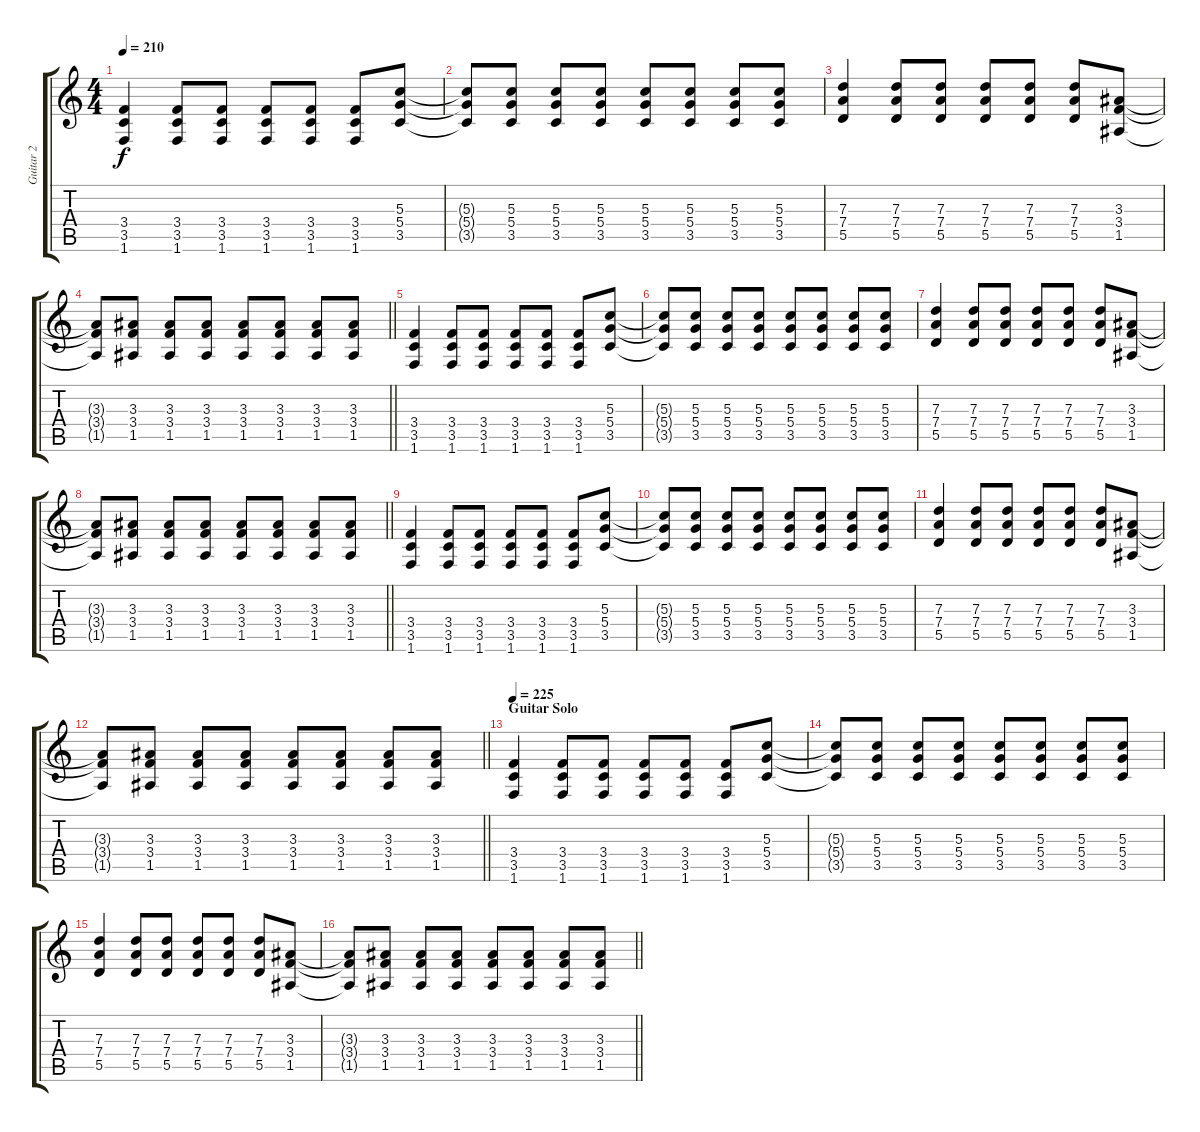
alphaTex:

\track ("Guitar 2" "Guitar 2") {instrument distortionguitar}
\staff {score tabs}
\tuning (E4 B3 G3 D3 A2 E2) {hide}
\ts (4 4)
\tempo 210
\clef g2
\ks c
(3.4 3.5 1.6).4{dy f} (3.4 3.5 1.6).8 (3.4 3.5 1.6).8 (3.4 3.5 1.6).8 (3.4 3.5 1.6).8 (3.4 3.5 1.6).8 (5.3 5.4 3.5).8 |
(5.3{t} 5.4{t} 3.5{t}).8 (5.3 5.4 3.5).8 (5.3 5.4 3.5).8 (5.3 5.4 3.5).8 (5.3 5.4 3.5).8 (5.3 5.4 3.5).8 (5.3 5.4 3.5).8 (5.3 5.4 3.5).8 |
(7.3 7.4 5.5).4 (7.3 7.4 5.5).8 (7.3 7.4 5.5).8 (7.3 7.4 5.5).8 (7.3 7.4 5.5).8 (7.3 7.4 5.5).8 (3.3 3.4 1.5).8 |
\barLineRight lightlight
(3.3{t} 3.4{t} 1.5{t}).8 (3.3 3.4 1.5).8 (3.3 3.4 1.5).8 (3.3 3.4 1.5).8 (3.3 3.4 1.5).8 (3.3 3.4 1.5).8 (3.3 3.4 1.5).8 (3.3 3.4 1.5).8 |
(3.4 3.5 1.6).4 (3.4 3.5 1.6).8 (3.4 3.5 1.6).8 (3.4 3.5 1.6).8 (3.4 3.5 1.6).8 (3.4 3.5 1.6).8 (5.3 5.4 3.5).8 |
(5.3{t} 5.4{t} 3.5{t}).8 (5.3 5.4 3.5).8 (5.3 5.4 3.5).8 (5.3 5.4 3.5).8 (5.3 5.4 3.5).8 (5.3 5.4 3.5).8 (5.3 5.4 3.5).8 (5.3 5.4 3.5).8 |
(7.3 7.4 5.5).4 (7.3 7.4 5.5).8 (7.3 7.4 5.5).8 (7.3 7.4 5.5).8 (7.3 7.4 5.5).8 (7.3 7.4 5.5).8 (3.3 3.4 1.5).8 |
\barLineRight lightlight
(3.3{t} 3.4{t} 1.5{t}).8 (3.3 3.4 1.5).8 (3.3 3.4 1.5).8 (3.3 3.4 1.5).8 (3.3 3.4 1.5).8 (3.3 3.4 1.5).8 (3.3 3.4 1.5).8 (3.3 3.4 1.5).8 |
(3.4 3.5 1.6).4 (3.4 3.5 1.6).8 (3.4 3.5 1.6).8 (3.4 3.5 1.6).8 (3.4 3.5 1.6).8 (3.4 3.5 1.6).8 (5.3 5.4 3.5).8 |
(5.3{t} 5.4{t} 3.5{t}).8 (5.3 5.4 3.5).8 (5.3 5.4 3.5).8 (5.3 5.4 3.5).8 (5.3 5.4 3.5).8 (5.3 5.4 3.5).8 (5.3 5.4 3.5).8 (5.3 5.4 3.5).8 |
(7.3 7.4 5.5).4 (7.3 7.4 5.5).8 (7.3 7.4 5.5).8 (7.3 7.4 5.5).8 (7.3 7.4 5.5).8 (7.3 7.4 5.5).8 (3.3 3.4 1.5).8 |
\barLineRight lightlight
(3.3{t} 3.4{t} 1.5{t}).8 (3.3 3.4 1.5).8 (3.3 3.4 1.5).8 (3.3 3.4 1.5).8 (3.3 3.4 1.5).8 (3.3 3.4 1.5).8 (3.3 3.4 1.5).8 (3.3 3.4 1.5).8 |
\section ("" "Guitar Solo")
\tempo 225
(3.4 3.5 1.6).4{balance 8} (3.4 3.5 1.6).8 (3.4 3.5 1.6).8 (3.4 3.5 1.6).8 (3.4 3.5 1.6).8 (3.4 3.5 1.6).8 (5.3 5.4 3.5).8 |
(5.3{t} 5.4{t} 3.5{t}).8 (5.3 5.4 3.5).8 (5.3 5.4 3.5).8 (5.3 5.4 3.5).8 (5.3 5.4 3.5).8 (5.3 5.4 3.5).8 (5.3 5.4 3.5).8 (5.3 5.4 3.5).8 |
(7.3 7.4 5.5).4 (7.3 7.4 5.5).8 (7.3 7.4 5.5).8 (7.3 7.4 5.5).8 (7.3 7.4 5.5).8 (7.3 7.4 5.5).8 (3.3 3.4 1.5).8 |
\barLineRight lightlight
(3.3{t} 3.4{t} 1.5{t}).8 (3.3 3.4 1.5).8 (3.3 3.4 1.5).8 (3.3 3.4 1.5).8 (3.3 3.4 1.5).8 (3.3 3.4 1.5).8 (3.3 3.4 1.5).8 (3.3 3.4 1.5).8
